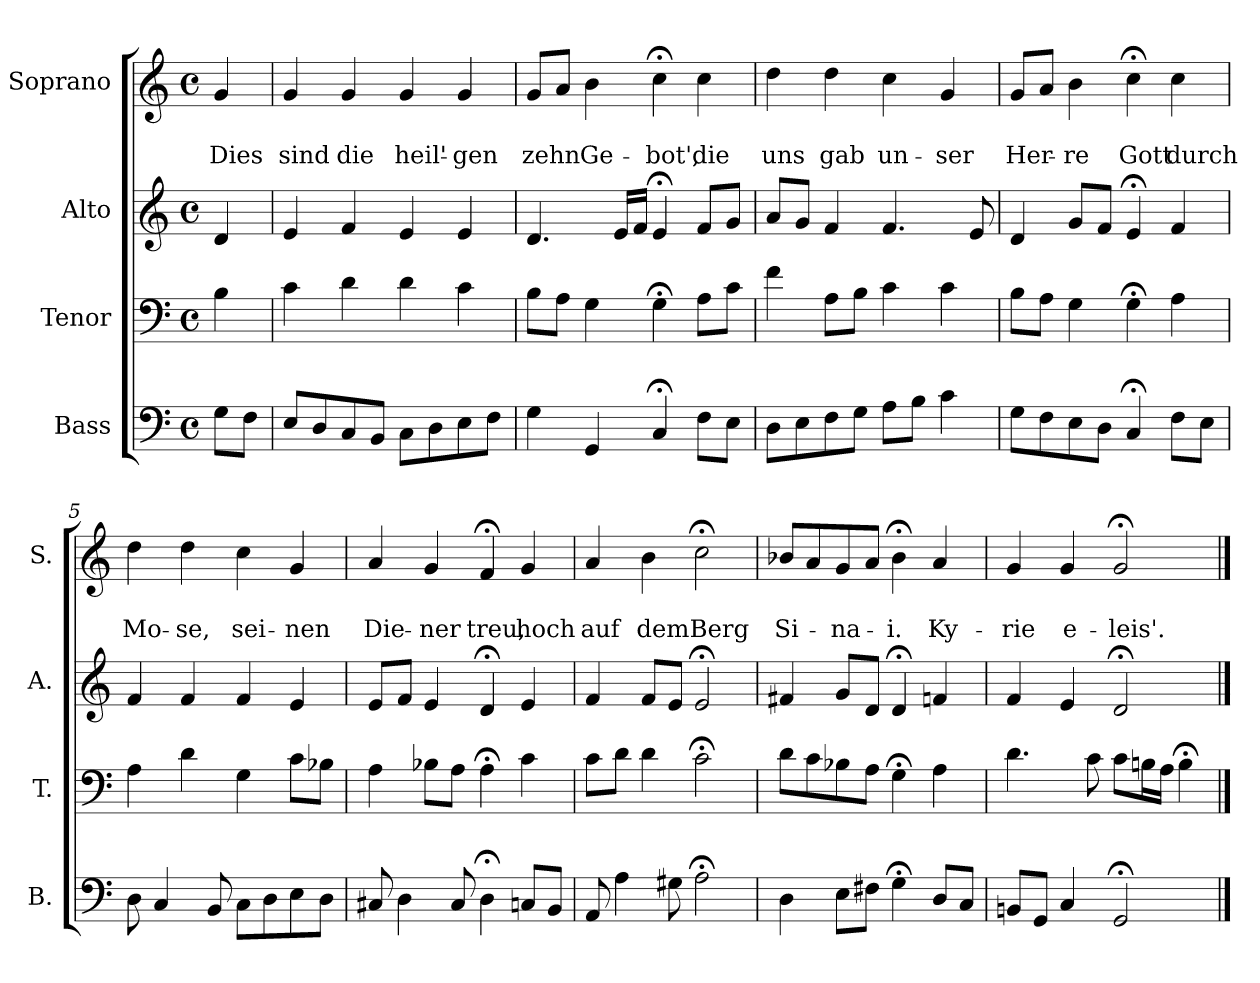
**kern	**kern	**kern	**kern	**text	**text
*part4	*part3	*part2	*part1	*part1	*part1
*staff4	*staff3	*staff2	*staff1	*staff1	*staff1
*I"Bass	*I"Tenor	*I"Alto	*I"Soprano	*	*
*I'B.	*I'T.	*I'A.	*I'S.	*	*
*clefF4	*clefF4	*clefG2	*clefG2	*	*
*k[]	*k[]	*k[]	*k[]	*	*
*	*	*	*C:	*	*
*M4/4	*M4/4	*M4/4	*M4/4	*	*
*met(c)	*met(c)	*met(c)	*met(c)	*	*
=	=	=	=	=	=
8G\L	4B\	4d/	4g/	.	Dies
8F\J	.	.	.	.	.
=1	=1	=1	=1	=1	=1
8E/L	4c\	4e/	4g/	.	sind
8D/	.	.	.	.	.
8C/	4d\	4f/	4g/	.	die
8BB/J	.	.	.	.	.
8C\L	4d\	4e/	4g/	.	heil'-
8D\	.	.	.	.	.
8E\	4c\	4e/	4g/	.	-gen
8F\J	.	.	.	.	.
=2	=2	=2	=2	=2	=2
4G\	8B\L	4.d/	8g/L	.	zehn
.	8A\J	.	8a/J	.	.
4GG/	4G\	.	4b\	.	Ge-
.	.	16e/LL	.	.	.
.	.	16f/JJ	.	.	.
4C;</	4G;<\	4e;</	4cc;<\	.	-bot',
8F\L	8A\L	8f/L	4cc\	.	die
8E\J	8c\J	8g/J	.	.	.
=3	=3	=3	=3	=3	=3
8D\L	4f\	8a/L	4dd\	.	uns
8E\	.	8g/J	.	.	.
8F\	8A\L	4f/	4dd\	.	gab
8G\J	8B\J	.	.	.	.
8A\L	4c\	4.f/	4cc\	.	un-
8B\J	.	.	.	.	.
4c\	4c\	.	4g/	.	-ser
.	.	8e/	.	.	.
=4	=4	=4	=4	=4	=4
8G\L	8B\L	4d/	8g/L	.	Her-
8F\	8A\J	.	8a/J	.	.
8E\	4G\	8g/L	4b\	.	-re
8D\J	.	8f/J	.	.	.
4C;</	4G;<\	4e;</	4cc;<\	.	Gott
8F\L	4A\	4f/	4cc\	.	durch
8E\J	.	.	.	.	.
!!LO:LB:g=z
=5	=5	=5	=5	=5	=5
8D\	4A\	4f/	4dd\	.	Mo-
4C/	.	.	.	.	.
.	4d\	4f/	4dd\	.	-se,
8BB/	.	.	.	.	.
8C\L	4G\	4f/	4cc\	.	sei-
8D\	.	.	.	.	.
8E\	8c\L	4e/	4g/	.	-nen
8D\J	8B-X\J	.	.	.	.
=6	=6	=6	=6	=6	=6
8C#X/	4A\	8e/L	4a/	.	Die-
4D\	.	8f/J	.	.	.
.	8B-X\L	4e/	4g/	.	-ner
8C#/	8A\J	.	.	.	.
4D;<\	4A;<\	4d;</	4f;</	.	treu,
8Cn/L	4c\	4e/	4g/	.	hoch
8BB/J	.	.	.	.	.
=7	=7	=7	=7	=7	=7
8AA/	8c\L	4f/	4a/	.	auf
4A\	8d\J	.	.	.	.
.	4d\	8f/L	4b\	.	dem
8G#X\	.	8e/J	.	.	.
2A;<\	2c;<\	2e;</	2cc;<\	.	Berg
=8	=8	=8	=8	=8	=8
4D\	8d\L	4f#X/	8b-X/L	.	Si-
.	8c\	.	8a/	.	.
8E\L	8B-X\	8g/L	8g/	.	-na-
8F#X\J	8A\J	8d/J	8a/J	.	.
4G;<\	4G;<\	4d;</	4b-;<\	.	-i.
8D/L	4A\	4fn/	4a/	.	Ky-
8C/J	.	.	.	.	.
=9	=9	=9	=9	=9	=9
8BBn/L	4.d\	4f/	4g/	.	-rie
8GG/J	.	.	.	.	.
4C/	.	4e/	4g/	.	e-
.	8c\	.	.	.	.
2GG;</	8c\L	2d;</	2g;</	.	-leis'.
.	16Bn\L	.	.	.	.
.	16A\JJ	.	.	.	.
.	4B;<\	.	.	.	.
==	==	==	==	==	==
*-	*-	*-	*-	*-	*-
